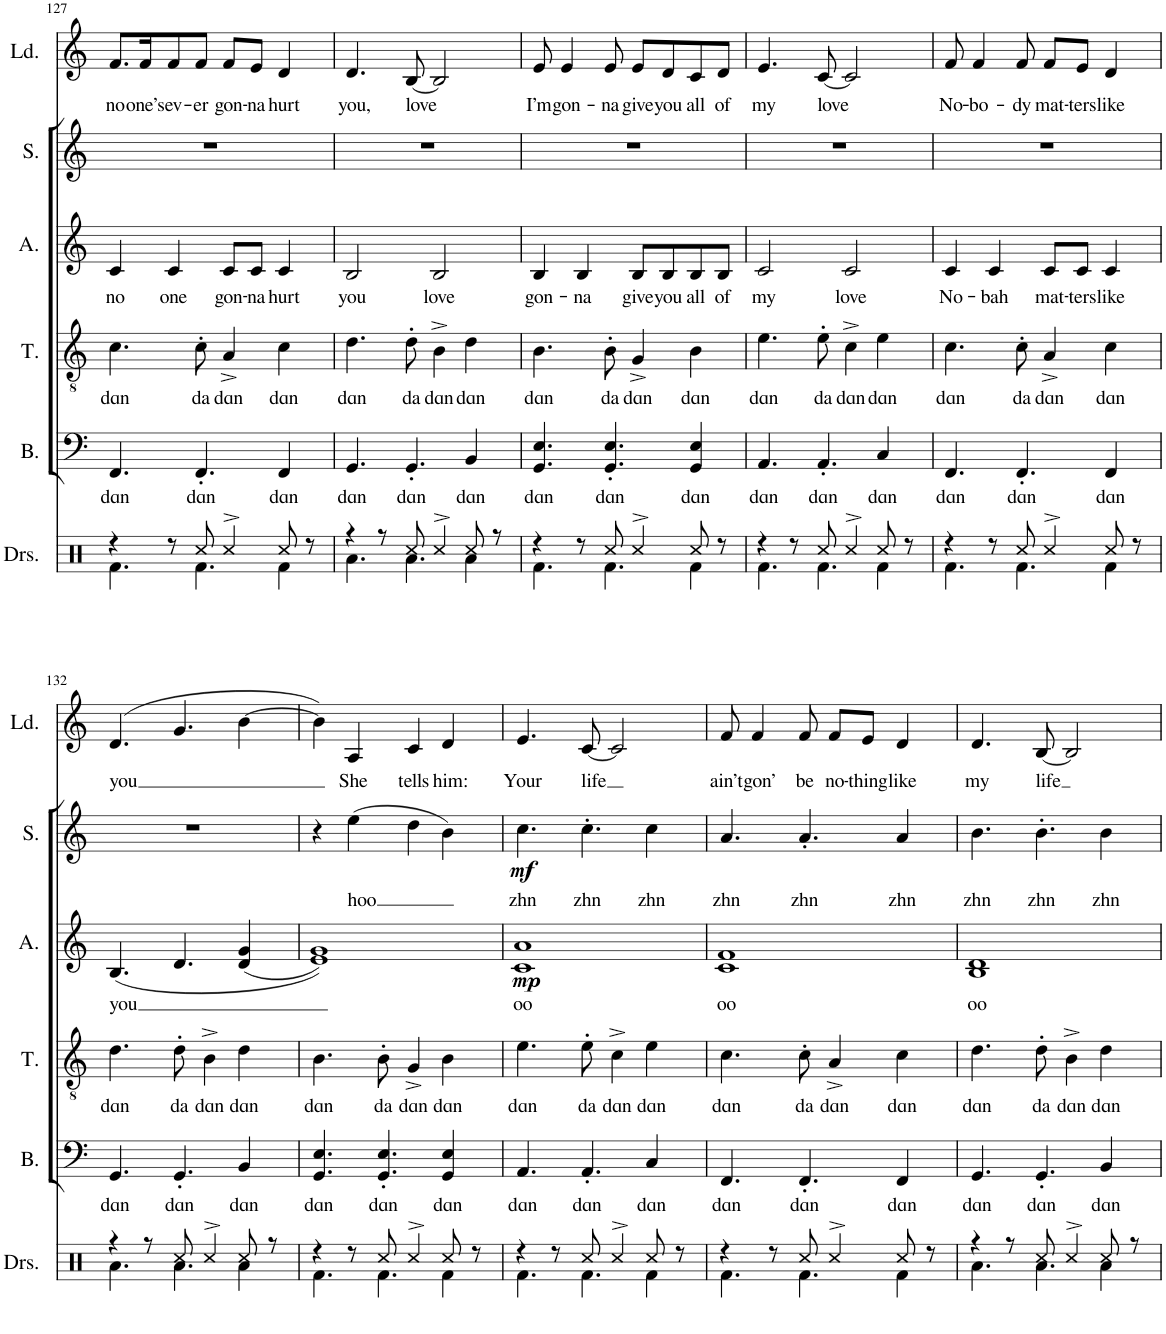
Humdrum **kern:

**kern	**kern	**text	**kern	**text	**kern	**text	**dynam	**kern	**text	**dynam	**kern	**text
*part6	*part5	*part5	*part4	*part4	*part3	*part3	*part3	*part2	*part2	*part2	*part1	*part1
*staff6	*staff5	*staff5	*staff4	*staff4	*staff3	*staff3	*staff3	*staff2	*staff2	*staff2	*staff1	*staff1
*I"Drumset	*I"Bass	*	*I"Tenor	*	*I"Alto	*	*	*I"Soprano	*	*	*I"Lead	*
*I'Drs.	*I'B.	*	*I'T.	*	*I'A.	*	*	*I'S.	*	*	*I'Ld.	*
!!LO:PB:g=z
*clefX	*clefF4	*	*clefGv2	*	*clefG2	*	*	*clefG2	*	*	*clefG2	*
*k[]	*k[]	*	*k[]	*	*k[]	*	*	*k[]	*	*	*k[]	*
*M2/2	*M2/2	*	*M2/2	*	*M2/2	*	*	*M2/2	*	*	*M2/2	*
*met(c|)	*met(c|)	*	*met(c|)	*	*met(c|)	*	*	*met(c|)	*	*	*met(c|)	*
=127	=127	=127	=127	=127	=127	=127	=127	=127	=127	=127	=127	=127
*^	*	*	*	*	*	*	*	*	*	*	*	*
!	!	!	!LO:LY:b	!	!LO:LY:b	!	!LO:LY:b	!	!	!	!	!	!LO:LY:b
4r	4.Rf\	4.FF/	dɑn	4.c\	dɑn	4c/	no	.	1r	.	.	8.f/L	no
!	!	!	!	!	!	!	!	!	!	!	!	!	!LO:LY:b
.	.	.	.	.	.	.	.	.	.	.	.	16f/K	one’s
!	!	!	!	!	!	!	!LO:LY:b	!	!	!	!	!	!LO:LY:b
8r	.	.	.	.	.	4c/	one	.	.	.	.	8f/	ev-
!	!	!	!LO:LY:b	!	!LO:LY:b	!	!	!	!	!	!	!	!LO:LY:b
8Rcc/	4.Rf\	4.FF'/	dɑn	8c'\	da	.	.	.	.	.	.	8f/J	-er
!	!	!	!	!	!LO:LY:b	!	!LO:LY:b	!	!	!	!	!	!LO:LY:b
4Rcc^/	.	.	.	4A^/	dɑn	8c/L	gon-	.	.	.	.	8f/L	gon-
!	!	!	!	!	!	!	!LO:LY:b	!	!	!	!	!	!LO:LY:b
.	.	.	.	.	.	8c/J	-na	.	.	.	.	8e/J	-na
!	!	!	!LO:LY:b	!	!LO:LY:b	!	!LO:LY:b	!	!	!	!	!	!LO:LY:b
8Rcc/	4Rf\	4FF/	dɑn	4c\	dɑn	4c/	hurt	.	.	.	.	4d/	hurt
8r	.	.	.	.	.	.	.	.	.	.	.	.	.
=128	=128	=128	=128	=128	=128	=128	=128	=128	=128	=128	=128	=128	=128
!	!	!	!LO:LY:b	!	!LO:LY:b	!	!LO:LY:b	!	!	!	!	!	!LO:LY:b
4r	4.Ra\	4.GG/	dɑn	4.d\	dɑn	2B/	you	.	1r	.	.	4.d/	you,
8r	.	.	.	.	.	.	.	.	.	.	.	.	.
!	!	!	!LO:LY:b	!	!LO:LY:b	!	!	!	!	!	!	!	!LO:LY:b
8Rcc/	4.Ra\	4.GG'/	dɑn	8d'\	da	.	.	.	.	.	.	[8B/	love
!	!	!	!	!	!LO:LY:b	!	!LO:LY:b	!	!	!	!	!	!
4Rcc^/	.	.	.	4B^\	dɑn	2B/	love	.	.	.	.	2B/]	.
!	!	!	!LO:LY:b	!	!LO:LY:b	!	!	!	!	!	!	!	!
8Rcc/	4Ra\	4BB/	dɑn	4d\	dɑn	.	.	.	.	.	.	.	.
8r	.	.	.	.	.	.	.	.	.	.	.	.	.
=129	=129	=129	=129	=129	=129	=129	=129	=129	=129	=129	=129	=129	=129
!	!	!	!LO:LY:b	!	!LO:LY:b	!	!LO:LY:b	!	!	!	!	!	!LO:LY:b
4r	4.Rf\	4.GG/ 4.E/	dɑn	4.B\	dɑn	4B/	gon-	.	1r	.	.	8e/	I’m
!	!	!	!	!	!	!	!	!	!	!	!	!	!LO:LY:b
.	.	.	.	.	.	.	.	.	.	.	.	4e/	gon-
!	!	!	!	!	!	!	!LO:LY:b	!	!	!	!	!	!
8r	.	.	.	.	.	4B/	-na	.	.	.	.	.	.
!	!	!	!LO:LY:b	!	!LO:LY:b	!	!	!	!	!	!	!	!LO:LY:b
8Rcc/	4.Rf\	4.GG/' 4.E/'	dɑn	8B'\	da	.	.	.	.	.	.	8e/	-na
!	!	!	!	!	!LO:LY:b	!	!LO:LY:b	!	!	!	!	!	!LO:LY:b
4Rcc^/	.	.	.	4G^/	dɑn	8B/L	give	.	.	.	.	8e/L	give
!	!	!	!	!	!	!	!LO:LY:b	!	!	!	!	!	!LO:LY:b
.	.	.	.	.	.	8B/	you	.	.	.	.	8d/	you
!	!	!	!LO:LY:b	!	!LO:LY:b	!	!LO:LY:b	!	!	!	!	!	!LO:LY:b
8Rcc/	4Rf\	4GG/ 4E/	dɑn	4B\	dɑn	8B/	all	.	.	.	.	8c/	all
!	!	!	!	!	!	!	!LO:LY:b	!	!	!	!	!	!LO:LY:b
8r	.	.	.	.	.	8B/J	of	.	.	.	.	8d/J	of
=130	=130	=130	=130	=130	=130	=130	=130	=130	=130	=130	=130	=130	=130
!	!	!	!LO:LY:b	!	!LO:LY:b	!	!LO:LY:b	!	!	!	!	!	!LO:LY:b
4r	4.Rf\	4.AA/	dɑn	4.e\	dɑn	2c/	my	.	1r	.	.	4.e/	my
8r	.	.	.	.	.	.	.	.	.	.	.	.	.
!	!	!	!LO:LY:b	!	!LO:LY:b	!	!	!	!	!	!	!	!LO:LY:b
8Rcc/	4.Rf\	4.AA'/	dɑn	8e'\	da	.	.	.	.	.	.	[8c/	love
!	!	!	!	!	!LO:LY:b	!	!LO:LY:b	!	!	!	!	!	!
4Rcc^/	.	.	.	4c^\	dɑn	2c/	love	.	.	.	.	2c/]	.
!	!	!	!LO:LY:b	!	!LO:LY:b	!	!	!	!	!	!	!	!
8Rcc/	4Rf\	4C/	dɑn	4e\	dɑn	.	.	.	.	.	.	.	.
8r	.	.	.	.	.	.	.	.	.	.	.	.	.
=131	=131	=131	=131	=131	=131	=131	=131	=131	=131	=131	=131	=131	=131
!	!	!	!LO:LY:b	!	!LO:LY:b	!	!LO:LY:b	!	!	!	!	!	!LO:LY:b
4r	4.Rf\	4.FF/	dɑn	4.c\	dɑn	4c/	No-	.	1r	.	.	8f/	No-
!	!	!	!	!	!	!	!	!	!	!	!	!	!LO:LY:b
.	.	.	.	.	.	.	.	.	.	.	.	4f/	-bo-
!	!	!	!	!	!	!	!LO:LY:b	!	!	!	!	!	!
8r	.	.	.	.	.	4c/	-bah	.	.	.	.	.	.
!	!	!	!LO:LY:b	!	!LO:LY:b	!	!	!	!	!	!	!	!LO:LY:b
8Rcc/	4.Rf\	4.FF'/	dɑn	8c'\	da	.	.	.	.	.	.	8f/	-dy
!	!	!	!	!	!LO:LY:b	!	!LO:LY:b	!	!	!	!	!	!LO:LY:b
4Rcc^/	.	.	.	4A^/	dɑn	8c/L	mat-	.	.	.	.	8f/L	mat-
!	!	!	!	!	!	!	!LO:LY:b	!	!	!	!	!	!LO:LY:b
.	.	.	.	.	.	8c/J	-ters	.	.	.	.	8e/J	-ters
!	!	!	!LO:LY:b	!	!LO:LY:b	!	!LO:LY:b	!	!	!	!	!	!LO:LY:b
8Rcc/	4Rf\	4FF/	dɑn	4c\	dɑn	4c/	like	.	.	.	.	4d/	like
8r	.	.	.	.	.	.	.	.	.	.	.	.	.
!!LO:LB:g=z
=132	=132	=132	=132	=132	=132	=132	=132	=132	=132	=132	=132	=132	=132
!	!	!	!LO:LY:b	!	!LO:LY:b	!	!LO:LY:b	!	!	!	!	!	!LO:LY:b
4r	4.Ra\	4.GG/	dɑn	4.d\	dɑn	(4.B/	you	.	1r	.	.	(4.d/	you
8r	.	.	.	.	.	.	.	.	.	.	.	.	.
!	!	!	!LO:LY:b	!	!LO:LY:b	!	!	!	!	!	!	!	!
8Rcc/	4.Ra\	4.GG'/	dɑn	8d'\	da	4.d/	.	.	.	.	.	4.g/	.
!	!	!	!	!	!LO:LY:b	!	!	!	!	!	!	!	!
4Rcc^/	.	.	.	4B^\	dɑn	.	.	.	.	.	.	.	.
!	!	!	!LO:LY:b	!	!LO:LY:b	!	!	!	!	!	!	!	!
8Rcc/	4Ra\	4BB/	dɑn	4d\	dɑn	(4d/ 4g/	.	.	.	.	.	[4b\	.
8r	.	.	.	.	.	.	.	.	.	.	.	.	.
=133	=133	=133	=133	=133	=133	=133	=133	=133	=133	=133	=133	=133	=133
!	!	!	!LO:LY:b	!	!LO:LY:b	!	!	!	!	!	!	!	!
4r	4.Rf\	4.GG/ 4.E/	dɑn	4.B\	dɑn	1e 1g))	.	.	4r	.	.	4b\])	.
!	!	!	!	!	!	!	!	!	!	!LO:LY:b	!	!	!LO:LY:b
8r	.	.	.	.	.	.	.	.	(4ee\	hoo	.	4A/	She
!	!	!	!LO:LY:b	!	!LO:LY:b	!	!	!	!	!	!	!	!
8Rcc/	4.Rf\	4.GG/' 4.E/'	dɑn	8B'\	da	.	.	.	.	.	.	.	.
!	!	!	!	!	!LO:LY:b	!	!	!	!	!	!	!	!LO:LY:b
4Rcc^/	.	.	.	4G^/	dɑn	.	.	.	4dd\	.	.	4c/	tells
!	!	!	!LO:LY:b	!	!LO:LY:b	!	!	!	!	!	!	!	!LO:LY:b
8Rcc/	4Rf\	4GG/ 4E/	dɑn	4B\	dɑn	.	.	.	4b\)	.	.	4d/	him:
8r	.	.	.	.	.	.	.	.	.	.	.	.	.
=134	=134	=134	=134	=134	=134	=134	=134	=134	=134	=134	=134	=134	=134
!	!	!	!LO:LY:b	!	!LO:LY:b	!	!LO:LY:b	!LO:DY:b	!	!LO:LY:b	!LO:DY:b	!	!LO:LY:b
4r	4.Rf\	4.AA/	dɑn	4.e\	dɑn	1c 1a	oo	mp	4.cc\	zhn	mf	4.e/	Your
8r	.	.	.	.	.	.	.	.	.	.	.	.	.
!	!	!	!LO:LY:b	!	!LO:LY:b	!	!	!	!	!LO:LY:b	!	!	!LO:LY:b
8Rcc/	4.Rf\	4.AA'/	dɑn	8e'\	da	.	.	.	4.cc'\	zhn	.	[8c/	life
!	!	!	!	!	!LO:LY:b	!	!	!	!	!	!	!	!
4Rcc^/	.	.	.	4c^\	dɑn	.	.	.	.	.	.	2c/]	.
!	!	!	!LO:LY:b	!	!LO:LY:b	!	!	!	!	!LO:LY:b	!	!	!
8Rcc/	4Rf\	4C/	dɑn	4e\	dɑn	.	.	.	4cc\	zhn	.	.	.
8r	.	.	.	.	.	.	.	.	.	.	.	.	.
=135	=135	=135	=135	=135	=135	=135	=135	=135	=135	=135	=135	=135	=135
!	!	!	!LO:LY:b	!	!LO:LY:b	!	!LO:LY:b	!	!	!LO:LY:b	!	!	!LO:LY:b
4r	4.Rf\	4.FF/	dɑn	4.c\	dɑn	1c 1f	oo	.	4.a/	zhn	.	8f/	ain’t
!	!	!	!	!	!	!	!	!	!	!	!	!	!LO:LY:b
.	.	.	.	.	.	.	.	.	.	.	.	4f/	gon’
8r	.	.	.	.	.	.	.	.	.	.	.	.	.
!	!	!	!LO:LY:b	!	!LO:LY:b	!	!	!	!	!LO:LY:b	!	!	!LO:LY:b
8Rcc/	4.Rf\	4.FF'/	dɑn	8c'\	da	.	.	.	4.a'/	zhn	.	8f/	be
!	!	!	!	!	!LO:LY:b	!	!	!	!	!	!	!	!LO:LY:b
4Rcc^/	.	.	.	4A^/	dɑn	.	.	.	.	.	.	8f/L	no-
!	!	!	!	!	!	!	!	!	!	!	!	!	!LO:LY:b
.	.	.	.	.	.	.	.	.	.	.	.	8e/J	-thing
!	!	!	!LO:LY:b	!	!LO:LY:b	!	!	!	!	!LO:LY:b	!	!	!LO:LY:b
8Rcc/	4Rf\	4FF/	dɑn	4c\	dɑn	.	.	.	4a/	zhn	.	4d/	like
8r	.	.	.	.	.	.	.	.	.	.	.	.	.
=136	=136	=136	=136	=136	=136	=136	=136	=136	=136	=136	=136	=136	=136
!	!	!	!LO:LY:b	!	!LO:LY:b	!	!LO:LY:b	!	!	!LO:LY:b	!	!	!LO:LY:b
4r	4.Ra\	4.GG/	dɑn	4.d\	dɑn	1B 1d	oo	.	4.b\	zhn	.	4.d/	my
8r	.	.	.	.	.	.	.	.	.	.	.	.	.
!	!	!	!LO:LY:b	!	!LO:LY:b	!	!	!	!	!LO:LY:b	!	!	!LO:LY:b
8Rcc/	4.Ra\	4.GG'/	dɑn	8d'\	da	.	.	.	4.b'\	zhn	.	[8B/	life
!	!	!	!	!	!LO:LY:b	!	!	!	!	!	!	!	!
4Rcc^/	.	.	.	4B^\	dɑn	.	.	.	.	.	.	2B/]	.
!	!	!	!LO:LY:b	!	!LO:LY:b	!	!	!	!	!LO:LY:b	!	!	!
8Rcc/	4Ra\	4BB/	dɑn	4d\	dɑn	.	.	.	4b\	zhn	.	.	.
8r	.	.	.	.	.	.	.	.	.	.	.	.	.
*v	*v	*	*	*	*	*	*	*	*	*	*	*	*
=	=	=	=	=	=	=	=	=	=	=	=	=
*-	*-	*-	*-	*-	*-	*-	*-	*-	*-	*-	*-	*-
